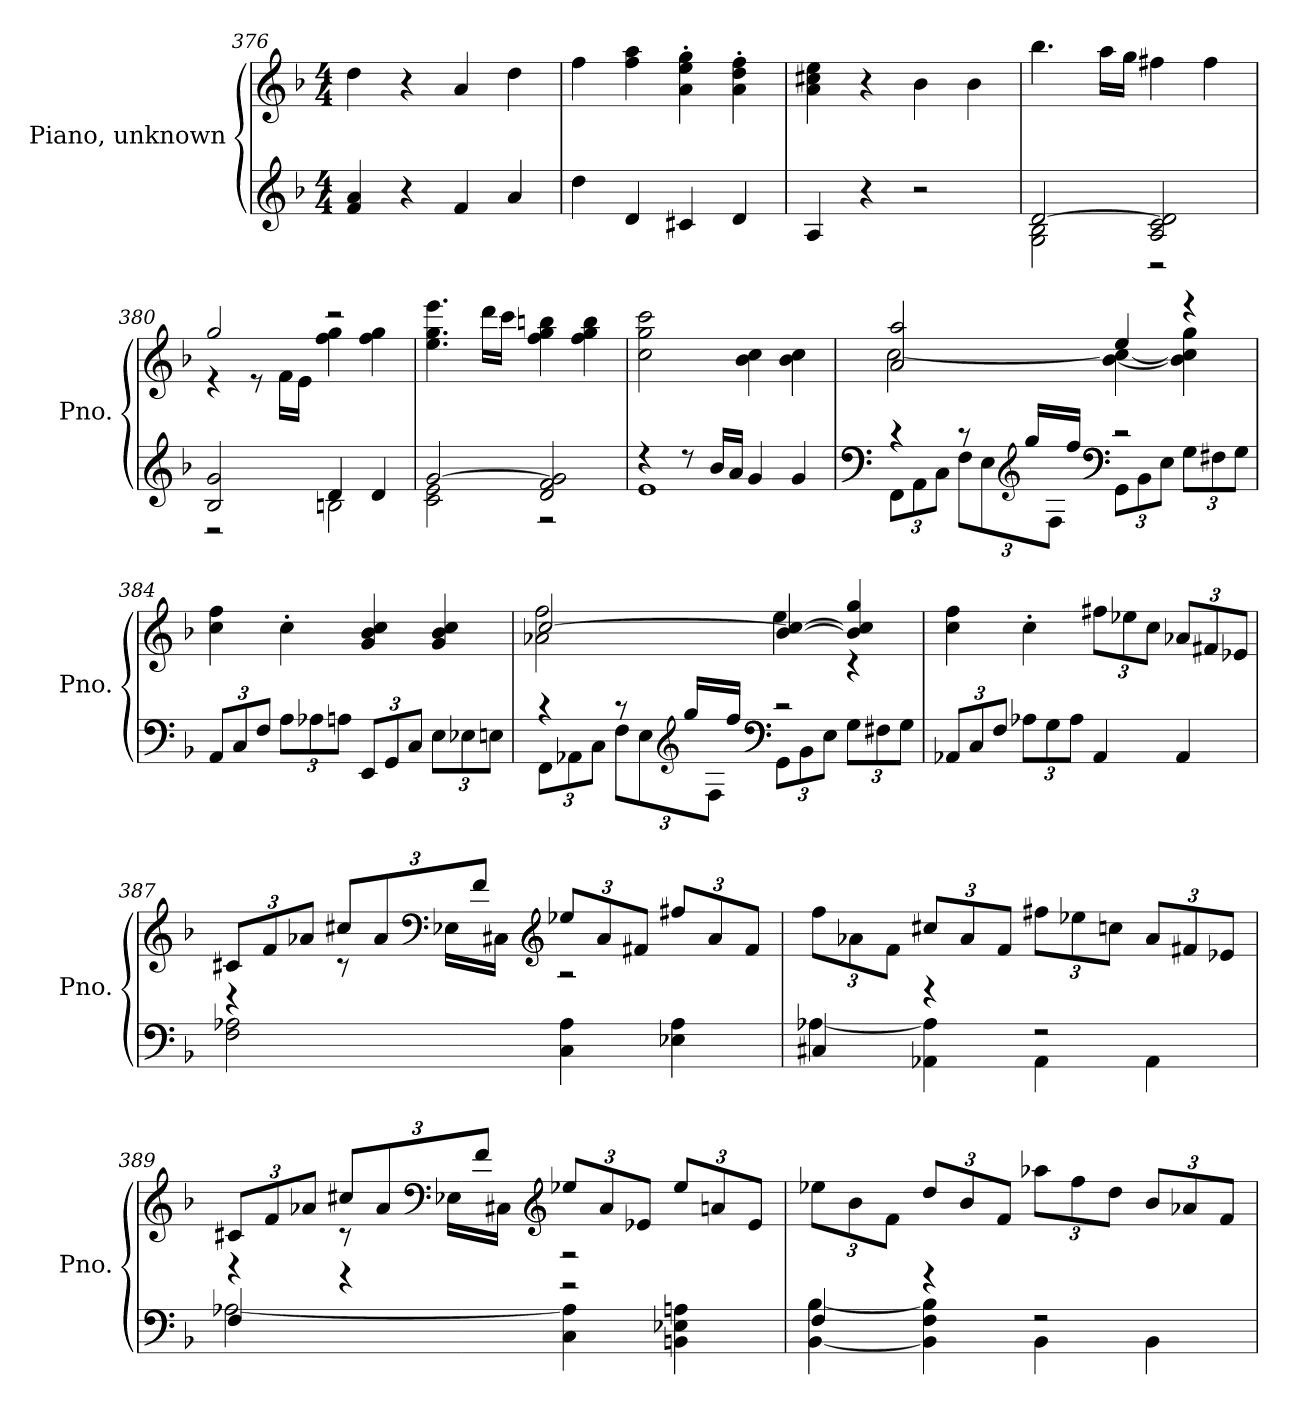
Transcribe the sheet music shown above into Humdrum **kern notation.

**kern	**kern
*part1	*part1
*staff2	*staff1
*I"Piano, unknown	*
*I'Pno.	*
!!LO:LB:g=z
*clefG2	*clefG2
*k[b-]	*k[b-]
*M4/4	*M4/4
=376	=376
4f/ 4a/	4dd\
4r	4r
4f/	4a/
4a/	4dd\
=377	=377
4dd\	4ff\
4d/	4ff\ 4aa\
4c#X/	4a\' 4ee\' 4gg\'
4d/	4a\' 4dd\' 4ff\'
=378	=378
4A/	4a\ 4cc#X\ 4ee\
4r	4r
2r	4b-\
.	4b-\
=379	=379
*^	*
[2d/	2G\ 2B-\	4.bb-\
.	.	16aa\LL
.	.	16gg\JJ
2A/ 2c/ 2d/]	2r	4ff#X\
.	.	4ff#\
=380	=380	=380
*	*	*^
2B-/ 2g/	2r	2gg/	4r
.	.	.	8r
.	.	.	16f\LL
.	.	.	16e\JJ
4d/	2Bn\	2r	4ff\ 4gg\
4d/	.	.	4ff\ 4gg\
*	*	*v	*v
=381	=381	=381
[2g/	2c\ 2e\	4.ee\ 4.gg\ 4.eee\
.	.	16ddd\LL
.	.	16ccc\JJ
2d/ 2f/ 2g/]	2r	4ff\ 4gg\ 4bbn\
.	.	4ff\ 4gg\ 4bb\
!!LO:LB:g=z
=382	=382	=382
4r	1e	2cc\ 2gg\ 2ccc\
8r	.	.
16b-/LL	.	.
16a/JJ	.	.
4g/	.	4b-\ 4cc\
4g/	.	4b-\ 4cc\
=383	=383	=383
*clefF4	*	*
*	*Xbrackettup	*
*	*	*^
4r	12FF\L	2a/ 2aa/	[2cc\
.	12AA\	.	.
.	12C\J	.	.
8r	12F\L	.	.
.	12E\	.	.
*clefG2	*	*	*
16gg/LL	.	.	.
.	12F\J	.	.
16ff/JJ	.	.	.
*clefF4	*	*	*
2r	12GG\L	4ee/	[4b-\ 4cc\_
.	12BB-\	.	.
.	12E\J	.	.
.	12G\L	4r	4b-\] 4cc\] 4gg\
.	12F#X\	.	.
.	12G\J	.	.
*v	*v	*	*
*	*v	*v
=384	=384
12AA/L	4cc\ 4ff\
12C/	.
12F/J	.
12A\L	4cc'\
12A-X\	.
12An\J	.
12EE/L	4g/ 4b-/ 4cc/
12GG/	.
12C/J	.
12E\L	4g/ 4b-/ 4cc/
12E-X\	.
12En\J	.
!!LO:LB:g=z
=385	=385
*^	*^
4r	12FF\L	[2cc/	2a-X\ 2ff\
.	12AA-X\	.	.
.	12C\J	.	.
8r	12F\L	.	.
.	12E\	.	.
*clefG2	*	*	*
16gg/LL	.	.	.
.	12F\J	.	.
16ff/JJ	.	.	.
*clefF4	*	*	*
2r	12GG\L	[4b-/ 4cc/_	4ee\
.	12BB-\	.	.
.	12E\J	.	.
.	12G\L	4b-/] 4cc/] 4gg/	4r
.	12F#X\	.	.
.	12G\J	.	.
*v	*v	*	*
*	*v	*v
=386	=386
12AA-X/L	4cc\ 4ff\
12C/	.
12F/J	.
12A-X\L	4cc'\
12G\	.
12A-\J	.
*	*Xbrackettup
4AA-/	12ff#X\L
.	12ee-X\
.	12cc\J
4AA-/	12a-X/L
.	12f#X/
.	12e-X/J
!!LO:LB:g=z
=387	=387
*	*^
2F\ 2A-X\	12c#X/L	4r
.	12f/	.
.	12a-X/J	.
.	12cc#X/L	8r
.	12a-/	.
*	*clefF4	*
.	.	16E-X\LL
.	12f/J	.
.	.	16C#X\JJ
*	*clefG2	*
4C\ 4A-\	12ee-X/L	2r
.	12a-/	.
.	12f#X/J	.
4E-X\ 4A-\	12ff#X/L	.
.	12a-/	.
.	12f#/J	.
*	*v	*v
=388	=388
*^	*
4C#X/	[4A-X\	12ff\L
.	.	12a-X\
.	.	12f\J
4r	4AA-X\ 4A-\]	12cc#X/L
.	.	12a-/
.	.	12f/J
2r	4AA-\	12ff#X\L
.	.	12ee-X\
.	.	12ccn\J
.	4AA-\	12a-/L
.	.	12f#X/
.	.	12e-X/J
!!LO:LB:g=z
=389	=389	=389
*	*	*^
4F/	[2A-X\	12c#X/L	4r
.	.	12f/	.
.	.	12a-X/J	.
4r	.	12cc#X/L	8r
.	.	12a-/	.
*	*	*clefF4	*
.	.	.	16E-X\LL
.	.	12f/J	.
.	.	.	16C#X\JJ
*	*	*clefG2	*
2r	4C\ 4A-\]	12ee-X/L	2r
.	.	12a-/	.
.	.	12e-X/J	.
.	4BBn\ 4E-X\ 4An\	12ee-/L	.
.	.	12an/	.
.	.	12e-/J	.
*	*	*v	*v
=390	=390	=390
4F/	[4BB-\ [4B-\	12ee-X\L
.	.	12b-\
.	.	12f\J
4r	4BB-\] 4F\ 4B-\]	12dd/L
.	.	12b-/
.	.	12f/J
2r	4BB-\	12aa-X\L
.	.	12ff\
.	.	12dd\J
.	4BB-\	12b-/L
.	.	12a-X/
.	.	12f/J
*v	*v	*
=	=
*-	*-
